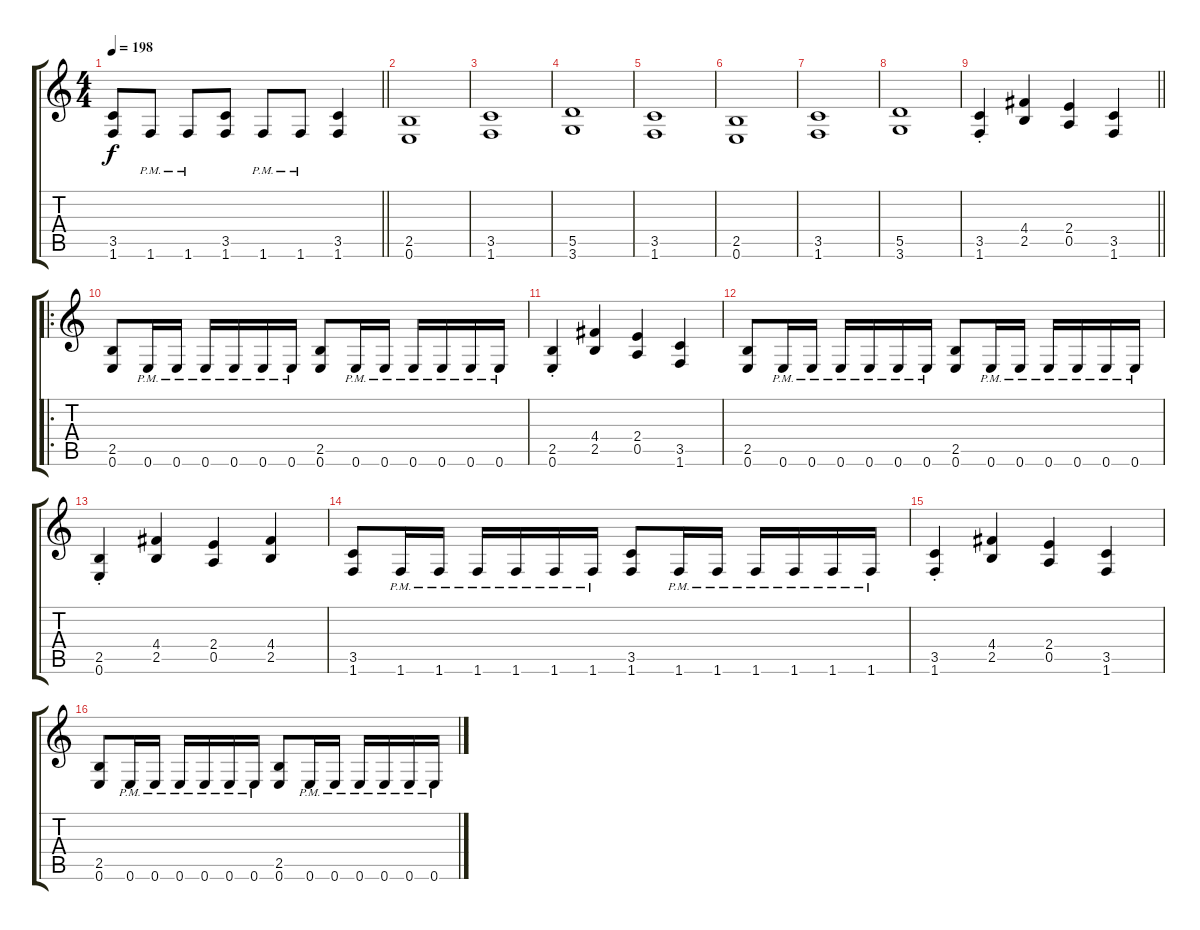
\track "" {instrument distortionguitar}
\staff {score tabs}
\tuning (E4 B3 G3 D3 A2 E2) {hide}
\ts (4 4)
\tempo 198
\clef g2
\barLineRight lightlight
\ks c
(3.5 1.6).8{dy f} 1.6{pm}.8 1.6{pm}.8 (3.5 1.6).8 1.6{pm}.8 1.6{pm}.8 (3.5 1.6).4 |
(2.5 0.6).1 |
(3.5 1.6).1 |
(5.5 3.6).1 |
(3.5 1.6).1 |
(2.5 0.6).1 |
(3.5 1.6).1 |
(5.5 3.6).1 |
\barLineRight lightlight
(3.5{st} 1.6{st}).4 (4.4 2.5).4 (2.4 0.5).4 (3.5 1.6).4 |
\ro
(2.5 0.6).8 0.6{pm}.16 0.6{pm}.16 0.6{pm}.16 0.6{pm}.16 0.6{pm}.16 0.6{pm}.16 (2.5 0.6).8 0.6{pm}.16 0.6{pm}.16 0.6{pm}.16 0.6{pm}.16 0.6{pm}.16 0.6{pm}.16 |
(2.5{st} 0.6{st}).4 (4.4 2.5).4 (2.4 0.5).4 (3.5 1.6).4 |
(2.5 0.6).8 0.6{pm}.16 0.6{pm}.16 0.6{pm}.16 0.6{pm}.16 0.6{pm}.16 0.6{pm}.16 (2.5 0.6).8 0.6{pm}.16 0.6{pm}.16 0.6{pm}.16 0.6{pm}.16 0.6{pm}.16 0.6{pm}.16 |
(2.5{st} 0.6{st}).4 (4.4 2.5).4 (2.4 0.5).4 (4.4 2.5).4 |
(3.5 1.6).8 1.6{pm}.16 1.6{pm}.16 1.6{pm}.16 1.6{pm}.16 1.6{pm}.16 1.6{pm}.16 (3.5 1.6).8 1.6{pm}.16 1.6{pm}.16 1.6{pm}.16 1.6{pm}.16 1.6{pm}.16 1.6{pm}.16 |
(3.5{st} 1.6{st}).4 (4.4 2.5).4 (2.4 0.5).4 (3.5 1.6).4 |
(2.5 0.6).8 0.6{pm}.16 0.6{pm}.16 0.6{pm}.16 0.6{pm}.16 0.6{pm}.16 0.6{pm}.16 (2.5 0.6).8 0.6{pm}.16 0.6{pm}.16 0.6{pm}.16 0.6{pm}.16 0.6{pm}.16 0.6{pm}.16
